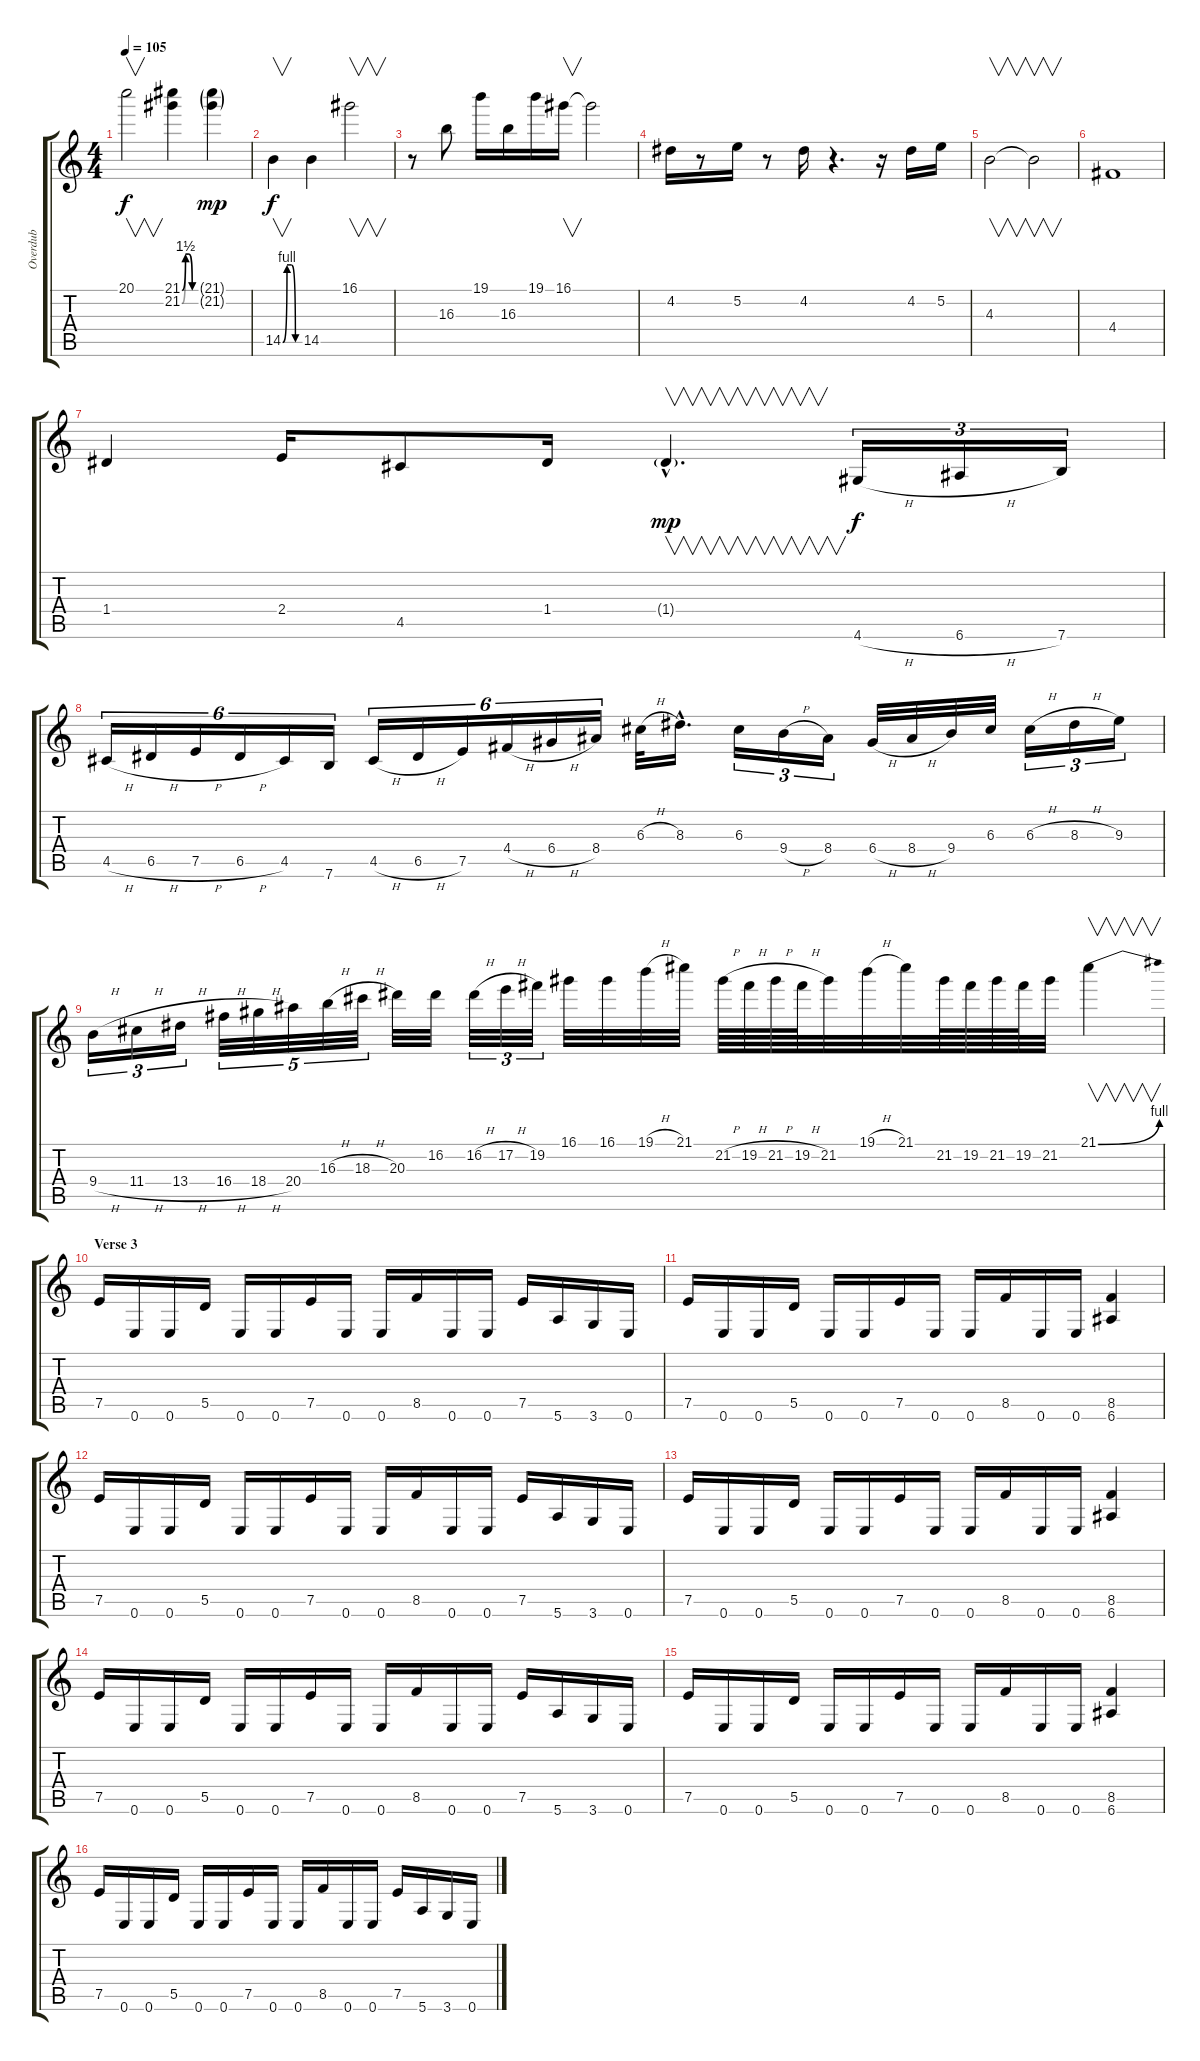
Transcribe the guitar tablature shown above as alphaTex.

\track ("Overdub" "Overdub") {instrument fretlessbass}
\staff {score tabs}
\tuning (E4 B3 G3 D3 A2 E2) {hide}
\ts (4 4)
\tempo 105
\clef g2
\ks c
20.1.2{v dy f} (21.1{be (custom 0 0 15 6 30 6 45 0 60 0)} 21.2{be (custom 0 0 15 6 30 6 45 0 60 0)}).4 (21.1{g} 21.2{g}).4{dy mp} |
14.5{be (custom 0 0 15 4 30 4 45 0 60 0)}.4{v dy f} 14.5.4 16.1.2{v} |
r.8 16.3.8 19.1.16 16.3.16 19.1.16 16.1.16{v} 16.1{t}.2 |
4.2.16 r.8 5.2.16 r.8 4.2.16 r.4{d} r.16 4.2.16 5.2.16 |
4.3.2{v} 4.3{t}.2{v} |
4.4.1 |
1.4.4 2.4.16 4.5.8 1.4.16 1.4{g hac}.4{v d dy mp} 4.6{h}.16{tu (3 2) dy f} 6.6{h}.16{tu (3 2)} 7.6.16{tu (3 2)} |
4.5{h}.16{tu (6 4)} 6.5{h}.16{tu (6 4)} 7.5{h}.16{tu (6 4)} 6.5{h}.16{tu (6 4)} 4.5.16{tu (6 4)} 7.6.16{tu (6 4)} 4.5{h}.16{tu (6 4)} 6.5{h}.16{tu (6 4)} 7.5.16{tu (6 4)} 4.4{h}.16{tu (6 4)} 6.4{h}.16{tu (6 4)} 8.4.16{tu (6 4)} 6.3{h}.32 8.3{hac}.16{d} 6.3.16{tu (3 2)} 9.4{h}.16{tu (3 2)} 8.4.16{tu (3 2)} 6.4{h}.32 8.4{h}.32 9.4.32 6.3.32 6.3{h}.16{tu (3 2)} 8.3{h}.16{tu (3 2)} 9.3.16{tu (3 2)} |
9.4{h}.16{tu (3 2)} 11.4{h}.16{tu (3 2)} 13.4{h}.16{tu (3 2)} 16.4{h}.32{tu (5 4)} 18.4{h}.32{tu (5 4)} 20.4.32{tu (5 4)} 16.3{h}.32{tu (5 4)} 18.3{h}.32{tu (5 4)} 20.3.32 16.2.32 16.2{h}.32{tu (3 2)} 17.2{h}.32{tu (3 2)} 19.2.32{tu (3 2)} 16.1.32 16.1.32 19.1{h}.32 21.1.32 21.2{h}.64 19.2{h}.64 21.2{h}.64 19.2{h}.64 21.2.32 19.1{h}.32 21.1.32 21.2.64 19.2.64 21.2.64 19.2.64 21.2.32 21.1{be (bend 0 0 60 4)}.4{v} |
\section ("" "Verse 3")
7.5.16 0.6.16 0.6.16 5.5.16 0.6.16 0.6.16 7.5.16 0.6.16 0.6.16 8.5.16 0.6.16 0.6.16 7.5.16 5.6.16 3.6.16 0.6.16 |
7.5.16 0.6.16 0.6.16 5.5.16 0.6.16 0.6.16 7.5.16 0.6.16 0.6.16 8.5.16 0.6.16 0.6.16 (8.5 6.6).4 |
7.5.16 0.6.16 0.6.16 5.5.16 0.6.16 0.6.16 7.5.16 0.6.16 0.6.16 8.5.16 0.6.16 0.6.16 7.5.16 5.6.16 3.6.16 0.6.16 |
7.5.16 0.6.16 0.6.16 5.5.16 0.6.16 0.6.16 7.5.16 0.6.16 0.6.16 8.5.16 0.6.16 0.6.16 (8.5 6.6).4 |
7.5.16 0.6.16 0.6.16 5.5.16 0.6.16 0.6.16 7.5.16 0.6.16 0.6.16 8.5.16 0.6.16 0.6.16 7.5.16 5.6.16 3.6.16 0.6.16 |
7.5.16 0.6.16 0.6.16 5.5.16 0.6.16 0.6.16 7.5.16 0.6.16 0.6.16 8.5.16 0.6.16 0.6.16 (8.5 6.6).4 |
7.5.16 0.6.16 0.6.16 5.5.16 0.6.16 0.6.16 7.5.16 0.6.16 0.6.16 8.5.16 0.6.16 0.6.16 7.5.16 5.6.16 3.6.16 0.6.16
